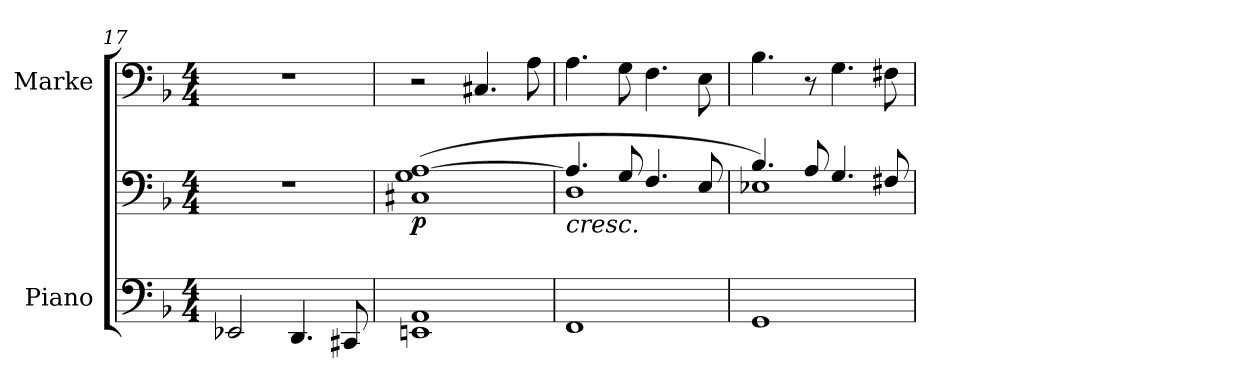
**kern	**kern	**dynam	**kern
*part2	*part2	*part2	*part1
*staff3	*staff2	*staff2/3	*staff1
*I"Piano	*	*	*I"Marke
*I'Pno.	*	*	*
!!LO:LB:g=z
*clefF4	*clefF4	*	*clefF4
*k[b-]	*k[b-]	*	*k[b-]
*M4/4	*M4/4	*	*M4/4
=17	=17	=17	=17
2EE-X/	1r	.	1r
4.DD/	.	.	.
8CC#X/	.	.	.
=18	=18	=18	=18
!	!	!LO:DY:b	!
1EEn 1AA	(>1C#X 1G [1A	p	2r
.	.	.	4.C#X/
.	.	.	8A\
=19	=19	=19	=19
*	*^	*	*
!	!LO:TX:b:i:t=cresc.	!	!	!
1FF	4.A/]	1D	.	4.A\
.	8G/	.	.	8G\
.	4.F/	.	.	4.F\
.	8E/	.	.	8E\
=20	=20	=20	=20	=20
1GG	4.B-/	1E-X)	.	4.B-\
.	8A/	.	.	8r
.	4.G/	.	.	4.G\
.	8F#X/	.	.	8F#X\
*	*v	*v	*	*
=	=	=	=
*-	*-	*-	*-
